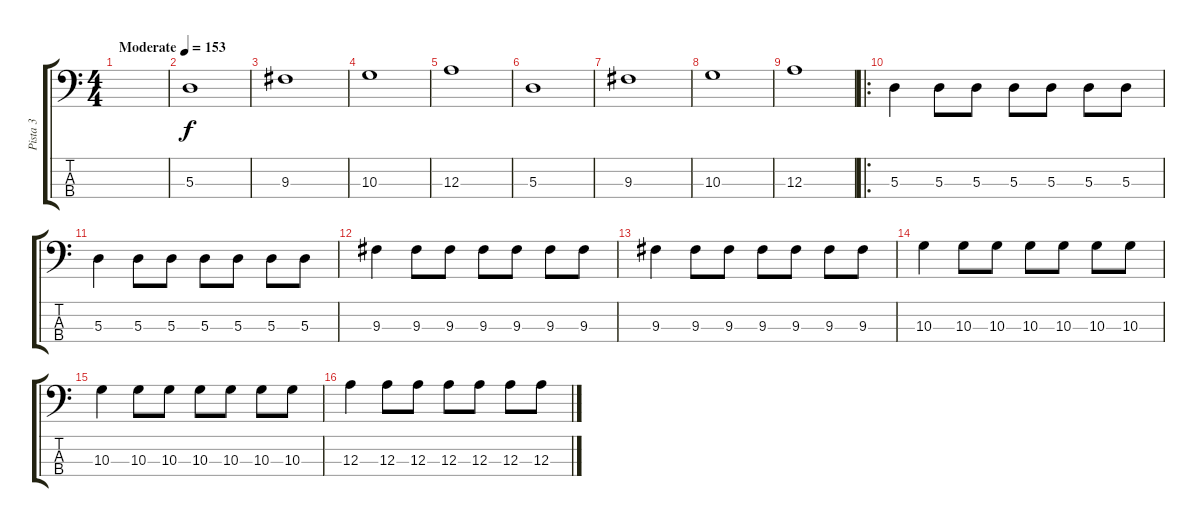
\track ("Pista 3" "Pista 3") {instrument electricbasspick}
\staff {score tabs}
\tuning (G2 D2 A1 E1) {hide}
\ts (4 4)
\tempo (153 "Moderate")
\clef f4
\ks c
|
5.3.1 |
9.3.1 |
10.3.1 |
12.3.1 |
5.3.1 |
9.3.1 |
10.3.1 |
12.3.1 |
\ro
5.3.4 5.3.8 5.3.8 5.3.8 5.3.8 5.3.8 5.3.8 |
5.3.4 5.3.8 5.3.8 5.3.8 5.3.8 5.3.8 5.3.8 |
9.3.4 9.3.8 9.3.8 9.3.8 9.3.8 9.3.8 9.3.8 |
9.3.4 9.3.8 9.3.8 9.3.8 9.3.8 9.3.8 9.3.8 |
10.3.4 10.3.8 10.3.8 10.3.8 10.3.8 10.3.8 10.3.8 |
10.3.4 10.3.8 10.3.8 10.3.8 10.3.8 10.3.8 10.3.8 |
12.3.4 12.3.8 12.3.8 12.3.8 12.3.8 12.3.8 12.3.8
